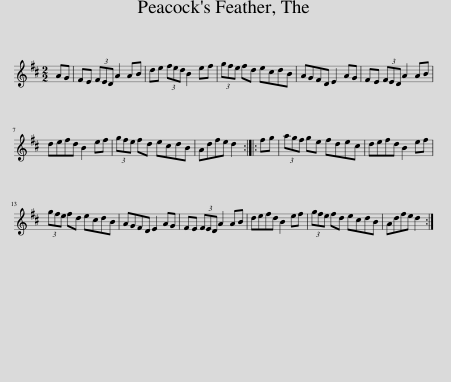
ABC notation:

X:1
L:1/8
M:2/2
I:linebreak $
K:D
V:1 treble
V:1
 AG | FE (3FED A2 AB | de (3fed B2 ef | (3gfe fd ecdB | AGFD E2 AG | %5
 FE (3FED A2 AB |$ defd B2 ef | (3gfe fd ecdB | Adfe d2 :: fg | %10
 (3agf ge fdec | defd B2 ef |$ (3gfe fd ecdB | AGFD E2 AG | FE (3FED A2 AB | %15
 defd B2 ef | (3gfe fd ecdB | Adfe d2 :| %18
